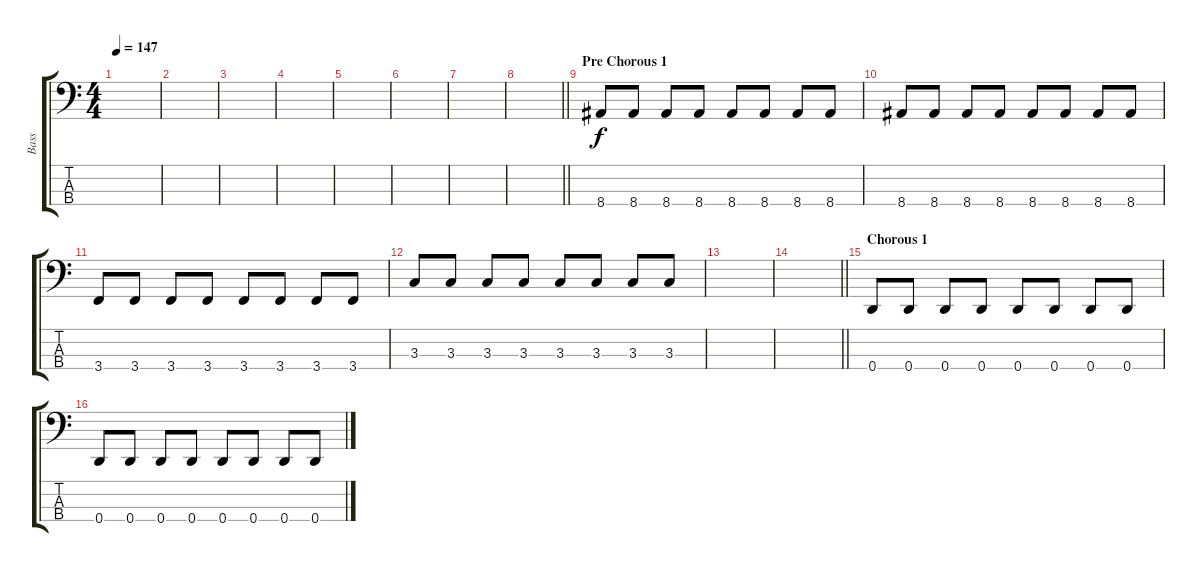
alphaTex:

\track ("Bass" "Bass") {instrument electricbassfinger}
\staff {score tabs}
\tuning (G2 D2 A1 D1) {hide}
\ts (4 4)
\section ("" "")
\tempo 147
\clef f4
\ks c
|
|
|
|
|
|
|
\barLineRight lightlight
|
\section ("" "Pre Chorous 1")
8.4.8 8.4.8 8.4.8 8.4.8 8.4.8 8.4.8 8.4.8 8.4.8 |
8.4.8 8.4.8 8.4.8 8.4.8 8.4.8 8.4.8 8.4.8 8.4.8 |
3.4.8 3.4.8 3.4.8 3.4.8 3.4.8 3.4.8 3.4.8 3.4.8 |
3.3.8 3.3.8 3.3.8 3.3.8{txt ""} 3.3.8 3.3.8 3.3.8 3.3.8 |
|
\barLineRight lightlight
|
\section ("" "Chorous 1")
0.4.8 0.4.8 0.4.8 0.4.8 0.4.8 0.4.8 0.4.8 0.4.8 |
0.4.8 0.4.8 0.4.8 0.4.8 0.4.8 0.4.8 0.4.8 0.4.8
